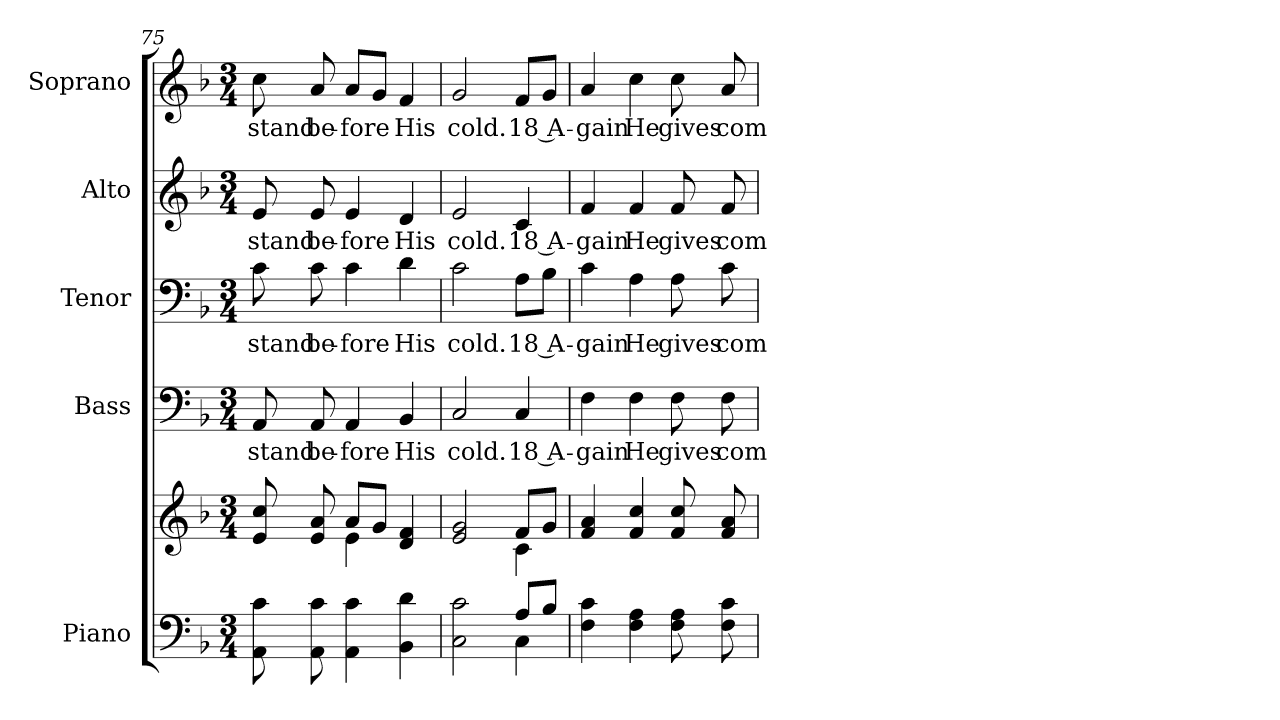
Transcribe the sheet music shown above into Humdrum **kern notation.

**kern	**kern	**kern	**text	**kern	**text	**kern	**text	**kern	**text
*part5	*part5	*part4	*part4	*part3	*part3	*part2	*part2	*part1	*part1
*staff6	*staff5	*staff4	*staff4	*staff3	*staff3	*staff2	*staff2	*staff1	*staff1
*I"Piano	*	*I"Bass	*	*I"Tenor	*	*I"Alto	*	*I"Soprano	*
*I'Pno.	*	*I'B.	*	*I'T.	*	*I'A.	*	*I'S.	*
!!LO:PB:g=z
*clefF4	*clefG2	*clefF4	*	*clefF4	*	*clefG2	*	*clefG2	*
*k[b-]	*k[b-]	*k[b-]	*	*k[b-]	*	*k[b-]	*	*k[b-]	*
*F:	*F:	*F:	*	*F:	*	*F:	*	*F:	*
*M3/4	*M3/4	*M3/4	*	*M3/4	*	*M3/4	*	*M3/4	*
=75	=75	=75	=75	=75	=75	=75	=75	=75	=75
*	*^	*	*	*	*	*	*	*	*
!	!	!	!	!LO:LY:b:color=#000000	!	!	!	!	!	!
!	!	!	!	!	!	!LO:LY:b:color=#000000	!	!	!	!
!	!	!	!	!	!	!	!	!LO:LY:b:color=#000000	!	!
!	!	!	!	!	!	!	!	!	!	!LO:LY:b:color=#000000
8AAi\ 8ci	8ei/ 8cci	4ryy	8AAi/	stand	8ci\	stand	8ei/	stand	8cci\	stand
!	!	!	!	!LO:LY:b:color=#000000	!	!	!	!	!	!
!	!	!	!	!	!	!LO:LY:b:color=#000000	!	!	!	!
!	!	!	!	!	!	!	!	!LO:LY:b:color=#000000	!	!
!	!	!	!	!	!	!	!	!	!	!LO:LY:b:color=#000000
8AAi\ 8ci	8ei/ 8ai	.	8AAi/	be-	8ci\	be-	8ei/	be-	8ai/	be-
!	!	!	!	!LO:LY:b:color=#000000	!	!	!	!	!	!
!	!	!	!	!	!	!LO:LY:b:color=#000000	!	!	!	!
!	!	!	!	!	!	!	!	!LO:LY:b:color=#000000	!	!
!	!	!	!	!	!	!	!	!	!	!LO:LY:b:color=#000000
4AAi\ 4ci	8ai/L	4ei\	4AAi/	-fore	4ci\	-fore	4ei/	-fore	8ai/L	-fore
.	8gi/J	.	.	.	.	.	.	.	8gi/J	.
!	!	!	!	!LO:LY:b:color=#000000	!	!	!	!	!	!
!	!	!	!	!	!	!LO:LY:b:color=#000000	!	!	!	!
!	!	!	!	!	!	!	!	!LO:LY:b:color=#000000	!	!
!	!	!	!	!	!	!	!	!	!	!LO:LY:b:color=#000000
4BB-i\ 4di	4di/ 4fi	4ryy	4BB-i/	His	4di\	His	4di/	His	4fi/	His
=76	=76	=76	=76	=76	=76	=76	=76	=76	=76	=76
*^	*	*	*	*	*	*	*	*	*	*
!	!	!	!	!	!LO:LY:b:color=#000000	!	!	!	!	!	!
!	!	!	!	!	!	!	!LO:LY:b:color=#000000	!	!	!	!
!	!	!	!	!	!	!	!	!	!LO:LY:b:color=#000000	!	!
!	!	!	!	!	!	!	!	!	!	!	!LO:LY:b:color=#000000
2Ci\ 2ci	2ryy	2ei/ 2gi	2ryy	2Ci/	cold.	2ci\	cold.	2ei/	cold.	2gi/	cold.
!	!	!	!	!	!LO:LY:b:color=#000000	!	!	!	!	!	!
!	!	!	!	!	!	!	!LO:LY:b:color=#000000	!	!	!	!
!	!	!	!	!	!	!	!	!	!LO:LY:b:color=#000000	!	!
!	!	!	!	!	!	!	!	!	!	!	!LO:LY:b:color=#000000
8Ai/L	4Ci\	8fi/L	4ci\	4Ci/	18 A-	8Ai\L	18 A-	4ci/	18 A-	8fi/L	18 A-
8B-i/J	.	8gi/J	.	.	.	8B-i\J	.	.	.	8gi/J	.
*v	*v	*	*	*	*	*	*	*	*	*	*
*	*v	*v	*	*	*	*	*	*	*	*
!!LO:PB:g=z
=77	=77	=77	=77	=77	=77	=77	=77	=77	=77
!	!	!	!LO:LY:b:color=#000000	!	!	!	!	!	!
!	!	!	!	!	!LO:LY:b:color=#000000	!	!	!	!
!	!	!	!	!	!	!	!LO:LY:b:color=#000000	!	!
!	!	!	!	!	!	!	!	!	!LO:LY:b:color=#000000
4Fi\ 4ci	4fi/ 4ai	4Fi\	-gain	4ci\	-gain	4fi/	-gain	4ai/	-gain
!	!	!	!LO:LY:b:color=#000000	!	!	!	!	!	!
!	!	!	!	!	!LO:LY:b:color=#000000	!	!	!	!
!	!	!	!	!	!	!	!LO:LY:b:color=#000000	!	!
!	!	!	!	!	!	!	!	!	!LO:LY:b:color=#000000
4Fi\ 4Ai	4fi/ 4cci	4Fi\	He	4Ai\	He	4fi/	He	4cci\	He
!	!	!	!LO:LY:b:color=#000000	!	!	!	!	!	!
!	!	!	!	!	!LO:LY:b:color=#000000	!	!	!	!
!	!	!	!	!	!	!	!LO:LY:b:color=#000000	!	!
!	!	!	!	!	!	!	!	!	!LO:LY:b:color=#000000
8Fi\ 8Ai	8fi/ 8cci	8Fi\	gives	8Ai\	gives	8fi/	gives	8cci\	gives
!	!	!	!LO:LY:b:color=#000000	!	!	!	!	!	!
!	!	!	!	!	!LO:LY:b:color=#000000	!	!	!	!
!	!	!	!	!	!	!	!LO:LY:b:color=#000000	!	!
!	!	!	!	!	!	!	!	!	!LO:LY:b:color=#000000
8Fi\ 8ci	8fi/ 8ai	8Fi\	com-	8ci\	com-	8fi/	com-	8ai/	com-
=	=	=	=	=	=	=	=	=	=
*-	*-	*-	*-	*-	*-	*-	*-	*-	*-
